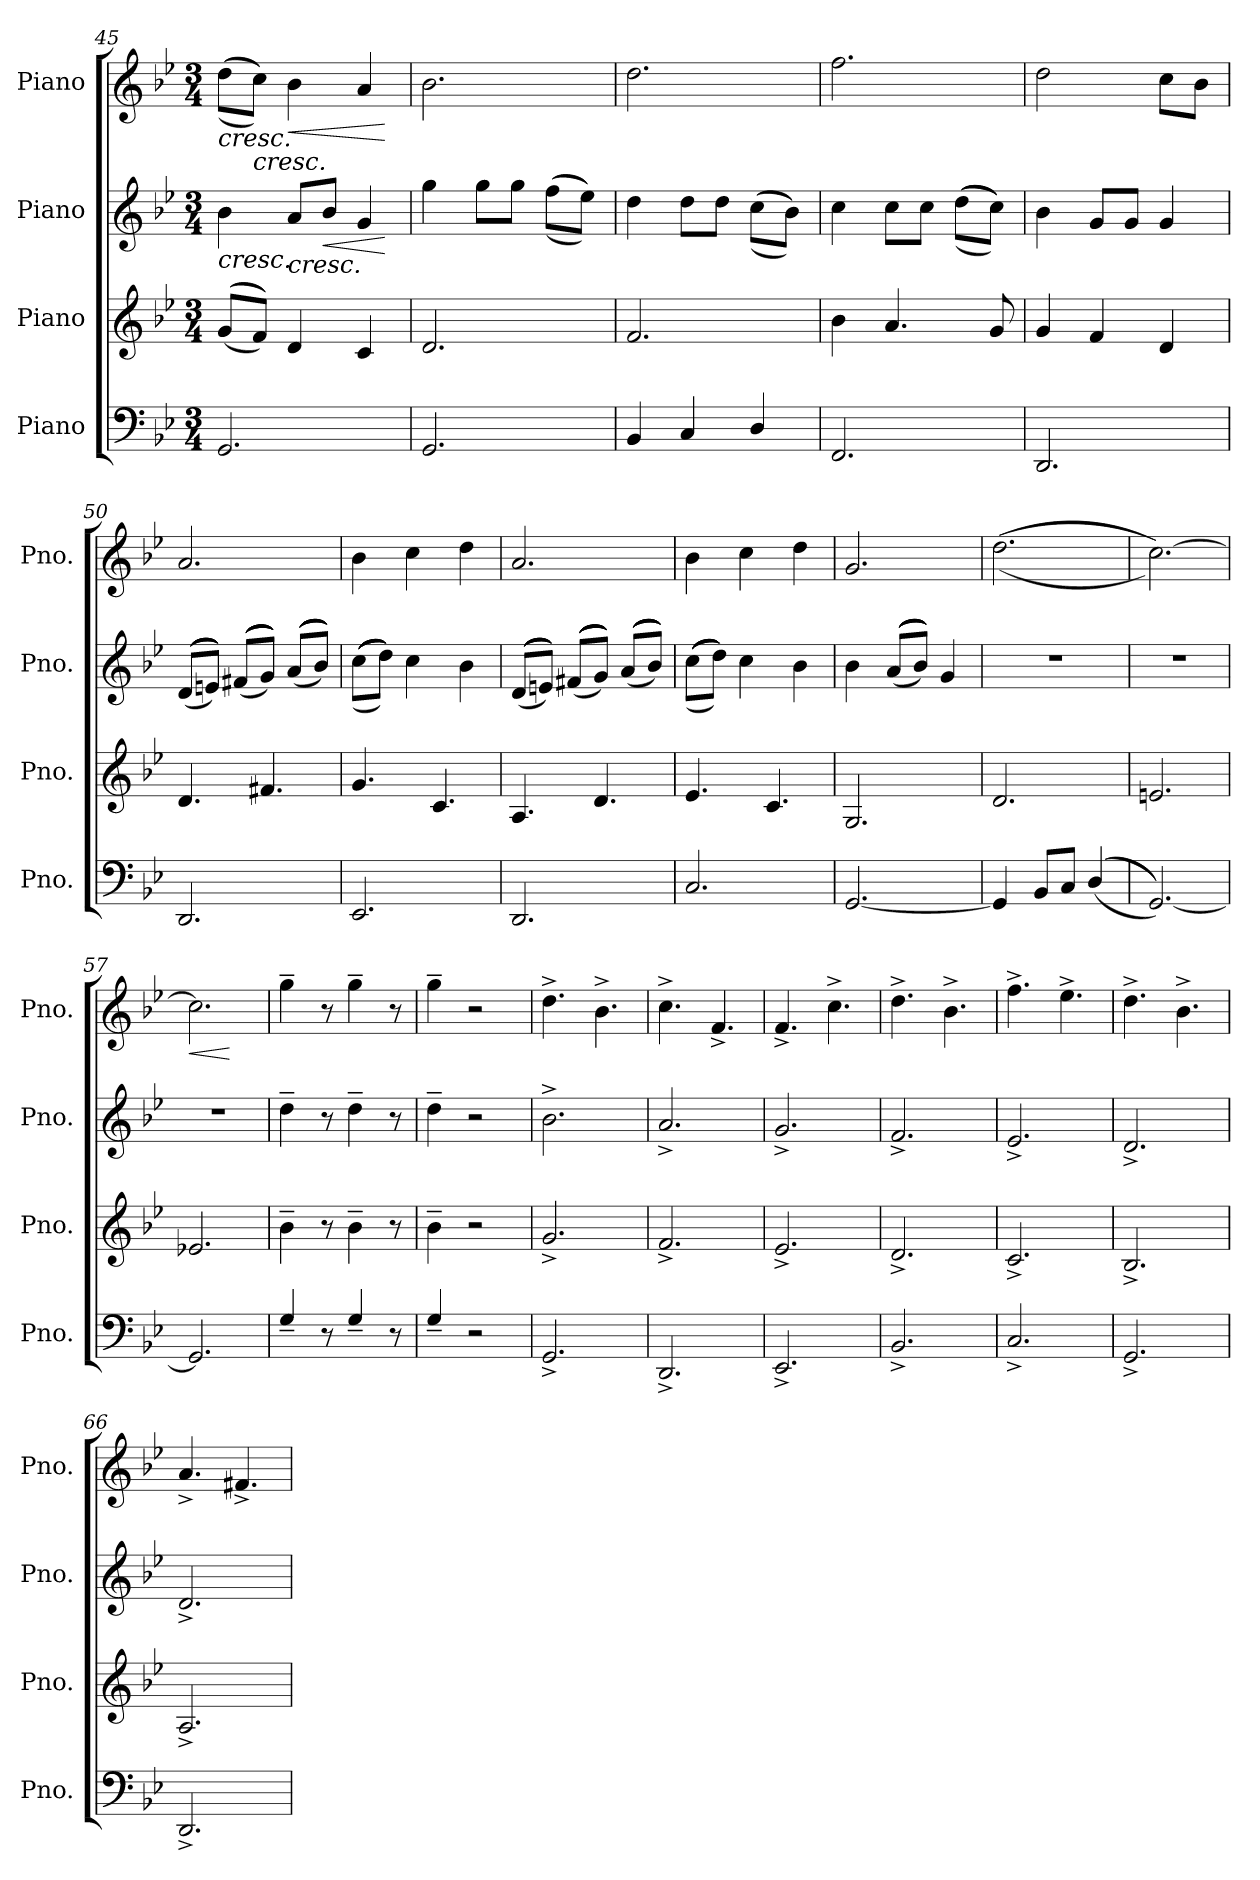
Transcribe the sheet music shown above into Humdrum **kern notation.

**kern	**kern	**kern	**dynam	**kern	**dynam
*part4	*part3	*part2	*part2	*part1	*part1
*staff4	*staff3	*staff2	*staff2	*staff1	*staff1
*I"Piano	*I"Piano	*I"Piano	*	*I"Piano	*
*I'Pno.	*I'Pno.	*I'Pno.	*	*I'Pno.	*
*clefF4	*clefG2	*clefG2	*	*clefG2	*
*k[b-e-]	*k[b-e-]	*k[b-e-]	*	*k[b-e-]	*
*M3/4	*M3/4	*M3/4	*	*M3/4	*
=45	=45	=45	=45	=45	=45
!	!	!	!LO:HP:b	!	!LO:HP:b
2.GGi/	(<(<(<8gj/L	4b-Z\	<	(>(>(>8ddV\L	<
!	!	!	!	!	!LO:HP:b
.	8fj/J)))	.	.	8ccV\J)))	<
!	!	!	!LO:HP:b	!	!LO:HP:b
.	4dj/	8aZ/L	<	4b-V\	<
!	!	!	!LO:HP:b	!	!
.	.	8b-Z/J	<	.	.
.	4cj/	4gZ/	.	4aV/	.
.	.	.	[ [ [	.	[ [ [
=46	=46	=46	=46	=46	=46
2.GGi/	2.dj/	4ggZ\	.	2.b-V\	.
.	.	8ggZ\L	.	.	.
.	.	8ggZ\J	.	.	.
.	.	(>(>(>8ffZ\L	.	.	.
.	.	8ee-Z\J)))	.	.	.
=47	=47	=47	=47	=47	=47
4BB-i/	2.fj/	4ddZ\	.	2.ddV\	.
4Ci/	.	8ddZ\L	.	.	.
.	.	8ddZ\J	.	.	.
4Di/	.	(>(>(>8ccZ\L	.	.	.
.	.	8b-Z\J)))	.	.	.
!!LO:PB:g=z
=48	=48	=48	=48	=48	=48
2.FFi/	4b-j\	4ccZ\	.	2.ffV\	.
.	4.aj/	8ccZ\L	.	.	.
.	.	8ccZ\J	.	.	.
.	.	(>(>(>(>8ddZ\L	.	.	.
.	8gj/	((8ccZ\J))))	.	.	.
=49	=49	=49	=49	=49	=49
2.DDi/	4gj/	4b-Z\	.	2ddV\	.
.	4fj/	8gZ/L	.	.	.
.	.	8gZ/J	.	.	.
.	4dj/	4gZ/	.	8ccV\L	.
.	.	.	.	8b-V\J	.
=50	=50	=50	=50	=50	=50
2.DDi/	4.dj/	(<(<(<(<(<(<8dZ/L	.	2.aV/	.
.	.	(((((((((8enZ/J))))))	.	.	.
.	.	(<(<(<(<(<(<8f#XZ/L	.	.	.
.	4.f#Xj/	(((((((((8gZ/J))))))	.	.	.
.	.	(<(<(<(<(<(<8aZ/L	.	.	.
.	.	(((((((((8b-Z/J))))))	.	.	.
=51	=51	=51	=51	=51	=51
2.EE-i/	4.gj/	(>(>(>(>(>(>8ccZ\L	.	4b-V\	.
.	.	(((((((((8ddZ\J))))))	.	.	.
.	.	4ccZ\	.	4ccV\	.
.	4.cj/	.	.	.	.
.	.	4b-Z\	.	4ddV\	.
=52	=52	=52	=52	=52	=52
2.DDi/	4.Aj/	(<(<(<(<(<(<8dZ/L	.	2.aV/	.
.	.	(((((((((8enZ/J))))))	.	.	.
.	.	(<(<(<(<(<(<8f#XZ/L	.	.	.
.	4.dj/	(((((((((8gZ/J))))))	.	.	.
.	.	(<(<(<(<(<(<8aZ/L	.	.	.
.	.	(((((((((8b-Z/J))))))	.	.	.
=53	=53	=53	=53	=53	=53
2.Ci/	4.e-j/	(>(>(>(>(>(>8ccZ\L	.	4b-V\	.
.	.	(((((((((8ddZ\J))))))	.	.	.
.	.	4ccZ\	.	4ccV\	.
.	4.cj/	.	.	.	.
.	.	4b-Z\	.	4ddV\	.
=54	=54	=54	=54	=54	=54
[2.GGi/	2.Gj/	4b-Z\	.	2.gV/	.
.	.	(<(<(<(<(<(<8aZ/L	.	.	.
.	.	(((((((((8b-Z/J))))))	.	.	.
.	.	4gZ/	.	.	.
!!LO:LB:g=z
=55	=55	=55	=55	=55	=55
4GGi/]	2.dj/	2.r	.	(>(>(>2.ddV\	.
8BB-i/L	.	.	.	.	.
8Ci/J	.	.	.	.	.
(<(<(<4Di/	.	.	.	.	.
=56	=56	=56	=56	=56	=56
[2.GGi/)))	2.enj/	2.r	.	[2.ccV\)))	.
=57	=57	=57	=57	=57	=57
!	!	!	!	!	!LO:HP:b
!	!	!	!	!	!LO:HP:n=1:b
!	!	!	!	!	!LO:HP:n=1:b
2.GGi/]	2.e-Xj/	2.r	.	2.ccV\]	< < <
.	.	.	.	.	[
=58	=58	=58	=58	=58	=58
4G~i/	4b-~j\	4dd~Z\	.	4gg~V\	.
8r	8r	8r	.	8r	[
4G~i/	4b-~j\	4dd~Z\	.	4gg~V\	[
8r	8r	8r	.	8r	.
=59	=59	=59	=59	=59	=59
4G~i/	4b-~j\	4dd~Z\	.	4gg~V\	.
2r	2r	2r	.	2r	.
=60	=60	=60	=60	=60	=60
2.GG^i/	2.g^j/	2.b-^Z\	.	4.dd^V\	.
.	.	.	.	4.b-^V\	.
=61	=61	=61	=61	=61	=61
2.DD^i/	2.f^j/	2.a^Z/	.	4.cc^V\	.
.	.	.	.	4.f^V/	.
=62	=62	=62	=62	=62	=62
2.EE-^i/	2.e-^j/	2.g^Z/	.	4.f^V/	.
.	.	.	.	4.cc^V\	.
=63	=63	=63	=63	=63	=63
2.BB-^i/	2.d^j/	2.f^Z/	.	4.dd^V\	.
.	.	.	.	4.b-^V\	.
=64	=64	=64	=64	=64	=64
2.C^i/	2.c^j/	2.e-^Z/	.	4.ff^V\	.
.	.	.	.	4.ee-^V\	.
=65	=65	=65	=65	=65	=65
2.GG^i/	2.B-^j/	2.d^Z/	.	4.dd^V\	.
.	.	.	.	4.b-^V\	.
!!LO:PB:g=z
=66	=66	=66	=66	=66	=66
2.DD^i/	2.A^j/	2.d^Z/	.	4.a^V/	.
.	.	.	.	4.f#X^V/	.
=	=	=	=	=	=
*-	*-	*-	*-	*-	*-
